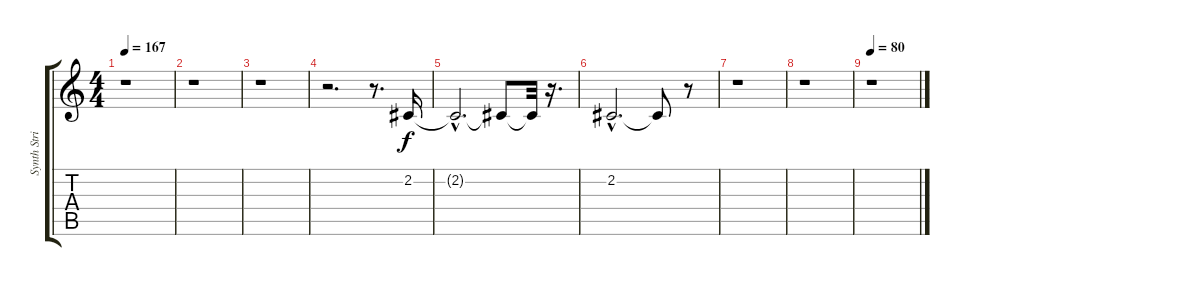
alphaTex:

\track ("Synth Strings" "Synth Stri") {instrument synthstrings2}
\staff {score tabs}
\tuning (E4 B3 G3 D3 A2 E2) {hide}
\ts (4 4)
\tempo 167
\clef g2
\ks c
r.1{dy f} |
r.1 |
r.1 |
r.2{d} r.8{d} 2.2.16 |
2.2{hac t}.2{d} 2.2{t}.8 2.2{t}.32 r.16{d} |
2.2{hac}.2{d} 2.2{t}.8 r.8 |
r.1 |
r.1 |
\tempo 80
r.1
